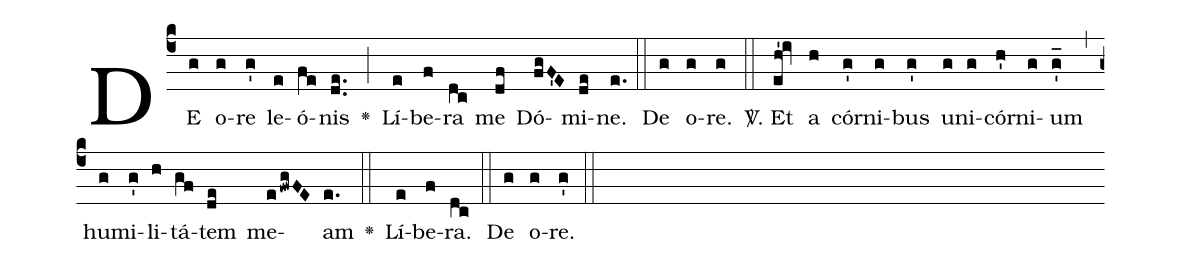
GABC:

%%
(c4) DE(g) o(g)re(g') le(e)ó(fe)nis(de..) <v>\greheightstar</v>(;) Lí(e)be(f)ra(dc) me(df) Dó(fgF'E)mi(de)ne.(e.) (::)

De(g) o(g)re.(g) (::)

<sp>V/</sp>. Et(eh'!iv) a(h) cór(g')ni(g)bus(g') u(g)ni(g)cór(h')ni(g)um(g'_) (,) hu(g)mi(g')li(h)tá(gf)tem(de) me(efwgFE)am(e.) <v>\greheightstar</v>(::)

Lí(e)be(f)ra.(dc) (::) De(g) o(g)re.(g') (::)
